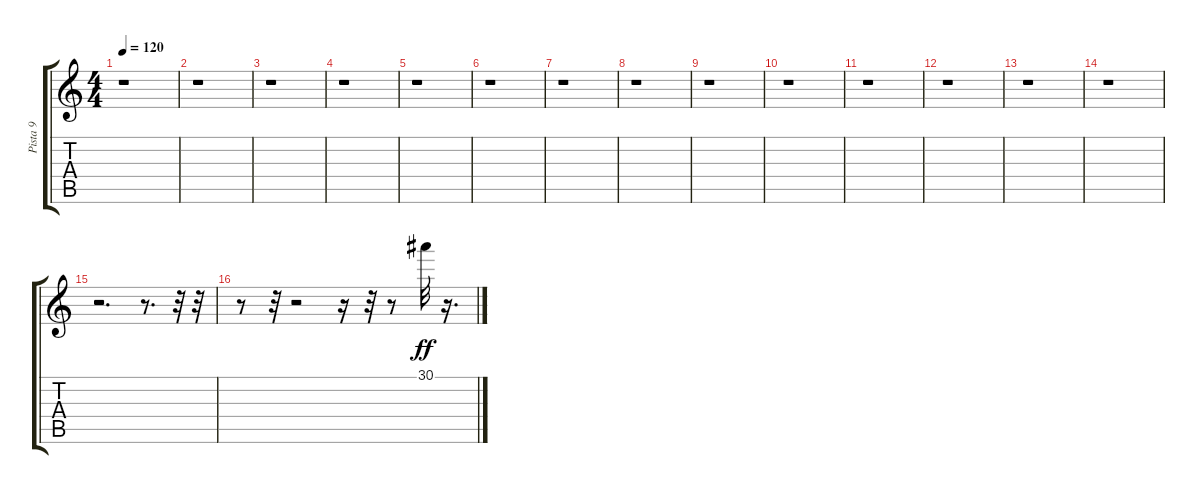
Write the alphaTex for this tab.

\track ("Pista 9" "Pista 9") {instrument oboe}
\staff {score tabs}
\tuning (E4 B3 G3 D3 A2 E2) {hide}
\ts (4 4)
\tempo 120
\clef g2
\ks c
r.1{dy f} |
r.1 |
r.1 |
r.1 |
r.1 |
r.1 |
r.1 |
r.1 |
r.1 |
r.1 |
r.1 |
r.1 |
r.1 |
r.1 |
r.2{d} r.8{d} r.32 r.32{volume 5 instrument fx3crystal} |
r.8 r.32 r.2 r.16 r.32 r.8 30.1.32{dy ff} r.16{d}
